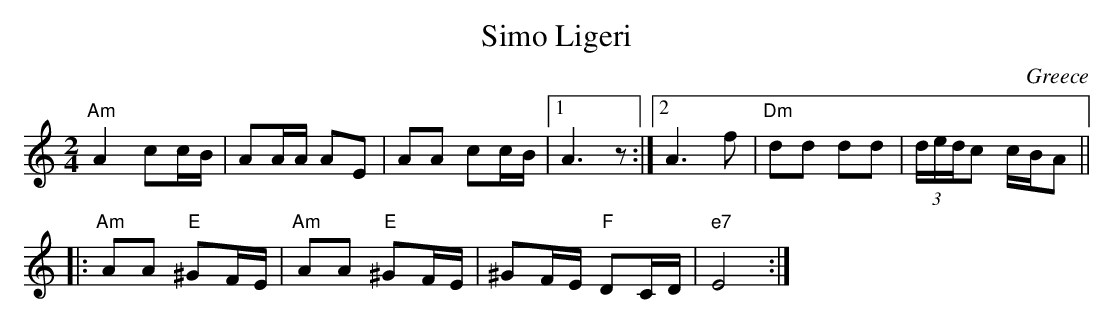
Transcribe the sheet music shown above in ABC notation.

X:1
T:Simo Ligeri
L:1/8
M:2/4
O:Greece
K:A minor
"Am"A2 cc/B/|AA/A/ AE|AA cc/B/|1 A3z :|2 A3f|\
"Dm"dd dd|(3d/e/d/c c/B/A||
|:"Am"AA "E"^GF/E/|"Am"AA "E"^GF/E/|\
^GF/E/ "F"DC/D/|"e7"E4 :|
